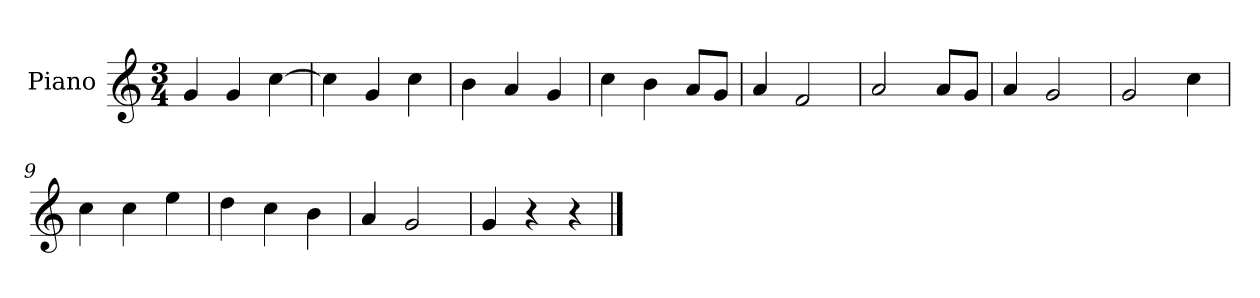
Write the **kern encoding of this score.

**kern
*part1
*staff1
*I"Piano
*I'P-no
*clefG2
*k[]
*M3/4
*MM176
=1
4g/
4g/
[4cc\
=2
4cc\]
4g/
4cc\
=3
4b\
4a/
4g/
=4
4cc\
4b\
8a/L
8g/J
=5
4a/
2f/
=6
2a/
8a/L
8g/J
=7
4a/
2g/
=8
2g/
4cc\
=9
4cc\
4cc\
4ee\
=10
4dd\
4cc\
4b\
=11
4a/
2g/
!!LO:LB:g=z
=12
4g/
4r
4r
==
*-
